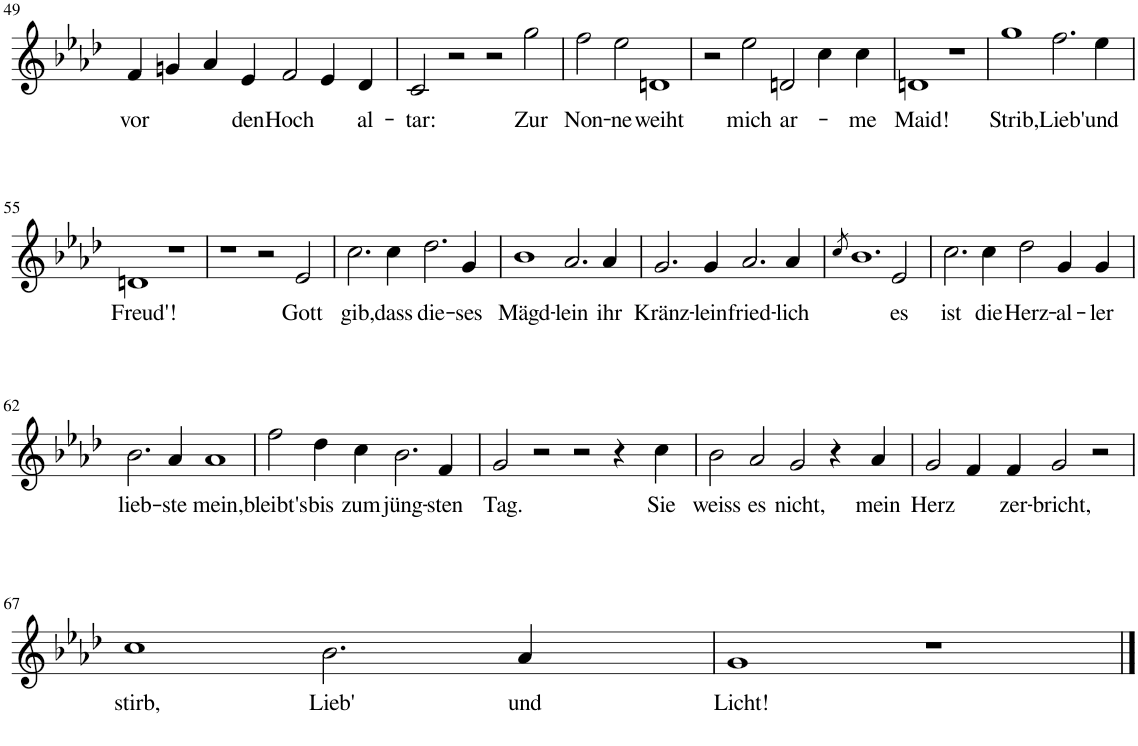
**kern	**text
*part1	*part1
*staff1	*staff1
*I"Piano	*
*I'Pno	*
!!LO:PB:g=z
*clefG2	*
*k[b-e-a-d-]	*
*M8/4	*
=49	=49
!	!LO:LY:b
4f/	vor
4gn/	.
4a-/	.
!	!LO:LY:b
4e-/	den
!	!LO:LY:b
2f/	Hoch
4e-/	.
!	!LO:LY:b
4d-/	-al-
=50	=50
!	!LO:LY:b
2c/	-tar:
2r	.
2r	.
!	!LO:LY:b
2gg\	Zur
=51	=51
!	!LO:LY:b
2ff\	Non-
!	!LO:LY:b
2ee-\	-ne
!	!LO:LY:b
1dn	weiht
=52	=52
2r	.
!	!LO:LY:b
2ee-\	mich
!	!LO:LY:b
2dn/	ar-
4cc\	.
!	!LO:LY:b
4cc\	-me
=53	=53
!	!LO:LY:b
1dn	Maid!
1r	.
=54	=54
!	!LO:LY:b
1gg	Strib,
!	!LO:LY:b
2.ff\	Lieb'
!	!LO:LY:b
4ee-\	und
!!LO:LB:g=z
=55	=55
!	!LO:LY:b
1dn	Freud'!
1r	.
=56	=56
1r	.
2r	.
!	!LO:LY:b
2e-/	Gott
=57	=57
!	!LO:LY:b
2.cc\	gib,
!	!LO:LY:b
4cc\	dass
!	!LO:LY:b
2.dd-\	die-
!	!LO:LY:b
4g/	-ses
=58	=58
!	!LO:LY:b
1b-	Mägd-
!	!LO:LY:b
2.a-/	-lein
!	!LO:LY:b
4a-/	ihr
=59	=59
!	!LO:LY:b
2.g/	Kränz-
!	!LO:LY:b
4g/	-lein
!	!LO:LY:b
2.a-/	fried-
!	!LO:LY:b
4a-/	-lich
=60	=60
8qcc/	.
1.b-	.
!	!LO:LY:b
2e-/	es
=61	=61
!	!LO:LY:b
2.cc\	ist
!	!LO:LY:b
4cc\	die
!	!LO:LY:b
2dd-\	Herz-
!	!LO:LY:b
4g/	-al-
!	!LO:LY:b
4g/	-ler
!!LO:LB:g=z
=62	=62
!	!LO:LY:b
2.b-\	lieb-
!	!LO:LY:b
4a-/	-ste
!	!LO:LY:b
1a-	mein,
=63	=63
!	!LO:LY:b
2ff\	bleibt's
!	!LO:LY:b
4dd-\	bis
!	!LO:LY:b
4cc\	zum
!	!LO:LY:b
2.b-\	jüng-
!	!LO:LY:b
4f/	-sten
=64	=64
!	!LO:LY:b
2g/	Tag.
2r	.
2r	.
4r	.
!	!LO:LY:b
4cc\	Sie
=65	=65
!	!LO:LY:b
2b-\	weiss
!	!LO:LY:b
2a-/	es
!	!LO:LY:b
2g/	nicht,
4r	.
!	!LO:LY:b
4a-/	mein
=66	=66
!	!LO:LY:b
2g/	Herz
4f/	.
!	!LO:LY:b
4f/	zer-
!	!LO:LY:b
2g/	-bricht,
2r	.
!!LO:LB:g=z
=67	=67
!	!LO:LY:b
1cc	stirb,
!	!LO:LY:b
2.b-\	Lieb'
!	!LO:LY:b
4a-/	und
=68	=68
!	!LO:LY:b
1g	Licht!
1r	.
==	==
*-	*-
